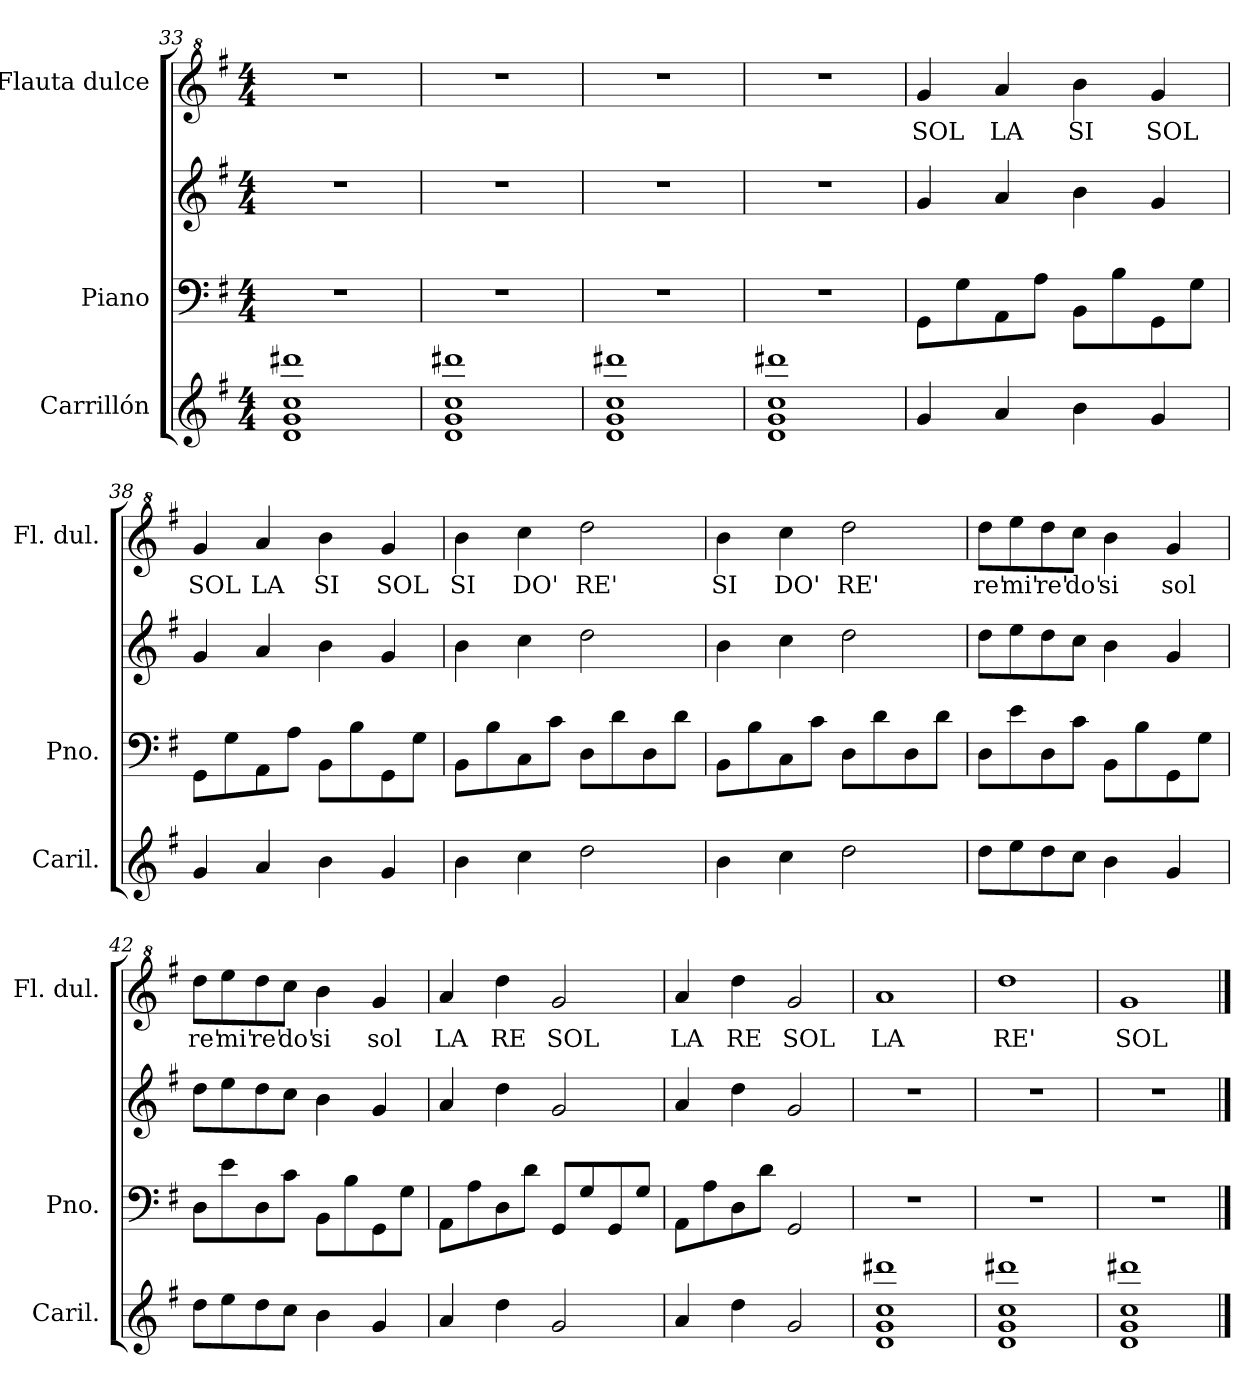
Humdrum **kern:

**kern	**kern	**kern	**kern	**text
*part3	*part2	*part2	*part1	*part1
*staff4	*staff3	*staff2	*staff1	*staff1
*I"Carrillón	*I"Piano	*	*I"Flauta dulce	*
*I'Caril.	*I'Pno.	*	*I'Fl. dul.	*
*clefG2	*clefF4	*clefG2	*clefG^2	*
*k[f#]	*k[f#]	*k[f#]	*k[f#]	*
*M4/4	*M4/4	*M4/4	*M4/4	*
=33	=33	=33	=33	=33
1d 1g 1cc 1ddd#X	1r	1r	1r	.
=34	=34	=34	=34	=34
1d 1g 1cc 1ddd#X	1r	1r	1r	.
=35	=35	=35	=35	=35
1d 1g 1cc 1ddd#X	1r	1r	1r	.
=36	=36	=36	=36	=36
1d 1g 1cc 1ddd#X	1r	1r	1r	.
=37	=37	=37	=37	=37
!	!	!	!	!LO:LY:b
4g/	8GG\L	4g/	4gg/	SOL
.	8G\	.	.	.
!	!	!	!	!LO:LY:b
4a/	8AA\	4a/	4aa/	LA
.	8A\J	.	.	.
!	!	!	!	!LO:LY:b
4b\	8BB\L	4b\	4bb\	SI
.	8B\	.	.	.
!	!	!	!	!LO:LY:b
4g/	8GG\	4g/	4gg/	SOL
.	8G\J	.	.	.
!!LO:LB:g=z
=38	=38	=38	=38	=38
!	!	!	!	!LO:LY:b
4g/	8GG\L	4g/	4gg/	SOL
.	8G\	.	.	.
!	!	!	!	!LO:LY:b
4a/	8AA\	4a/	4aa/	LA
.	8A\J	.	.	.
!	!	!	!	!LO:LY:b
4b\	8BB\L	4b\	4bb\	SI
.	8B\	.	.	.
!	!	!	!	!LO:LY:b
4g/	8GG\	4g/	4gg/	SOL
.	8G\J	.	.	.
=39	=39	=39	=39	=39
!	!	!	!	!LO:LY:b
4b\	8BB\L	4b\	4bb\	SI
.	8B\	.	.	.
!	!	!	!	!LO:LY:b
4cc\	8C\	4cc\	4ccc\	DO'
.	8c\J	.	.	.
!	!	!	!	!LO:LY:b
2dd\	8D\L	2dd\	2ddd\	RE'
.	8d\	.	.	.
.	8D\	.	.	.
.	8d\J	.	.	.
=40	=40	=40	=40	=40
!	!	!	!	!LO:LY:b
4b\	8BB\L	4b\	4bb\	SI
.	8B\	.	.	.
!	!	!	!	!LO:LY:b
4cc\	8C\	4cc\	4ccc\	DO'
.	8c\J	.	.	.
!	!	!	!	!LO:LY:b
2dd\	8D\L	2dd\	2ddd\	RE'
.	8d\	.	.	.
.	8D\	.	.	.
.	8d\J	.	.	.
=41	=41	=41	=41	=41
!	!	!	!	!LO:LY:b
8dd\L	8D\L	8dd\L	8ddd\L	re'
!	!	!	!	!LO:LY:b
8ee\	8e\	8ee\	8eee\	mi'
!	!	!	!	!LO:LY:b
8dd\	8D\	8dd\	8ddd\	re'
!	!	!	!	!LO:LY:b
8cc\J	8c\J	8cc\J	8ccc\J	do'
!	!	!	!	!LO:LY:b
4b\	8BB\L	4b\	4bb\	si
.	8B\	.	.	.
!	!	!	!	!LO:LY:b
4g/	8GG\	4g/	4gg/	sol
.	8G\J	.	.	.
!!LO:LB:g=z
=42	=42	=42	=42	=42
!	!	!	!	!LO:LY:b
8dd\L	8D\L	8dd\L	8ddd\L	re'
!	!	!	!	!LO:LY:b
8ee\	8e\	8ee\	8eee\	mi'
!	!	!	!	!LO:LY:b
8dd\	8D\	8dd\	8ddd\	re'
!	!	!	!	!LO:LY:b
8cc\J	8c\J	8cc\J	8ccc\J	do'
!	!	!	!	!LO:LY:b
4b\	8BB\L	4b\	4bb\	si
.	8B\	.	.	.
!	!	!	!	!LO:LY:b
4g/	8GG\	4g/	4gg/	sol
.	8G\J	.	.	.
=43	=43	=43	=43	=43
!	!	!	!	!LO:LY:b
4a/	8AA\L	4a/	4aa/	LA
.	8A\	.	.	.
!	!	!	!	!LO:LY:b
4dd\	8D\	4dd\	4ddd\	RE
.	8d\J	.	.	.
!	!	!	!	!LO:LY:b
2g/	8GG/L	2g/	2gg/	SOL
.	8G/	.	.	.
.	8GG/	.	.	.
.	8G/J	.	.	.
=44	=44	=44	=44	=44
!	!	!	!	!LO:LY:b
4a/	8AA\L	4a/	4aa/	LA
.	8A\	.	.	.
!	!	!	!	!LO:LY:b
4dd\	8D\	4dd\	4ddd\	RE
.	8d\J	.	.	.
!	!	!	!	!LO:LY:b
2g/	2GG/	2g/	2gg/	SOL
=45	=45	=45	=45	=45
!	!	!	!	!LO:LY:b
1d 1g 1cc 1ddd#X	1r	1r	1aa	LA
=46	=46	=46	=46	=46
!	!	!	!	!LO:LY:b
1d 1g 1cc 1ddd#X	1r	1r	1ddd	RE'
=47	=47	=47	=47	=47
!	!	!	!	!LO:LY:b
1d 1g 1cc 1ddd#X	1r	1r	1gg	SOL
==	==	==	==	==
*-	*-	*-	*-	*-
